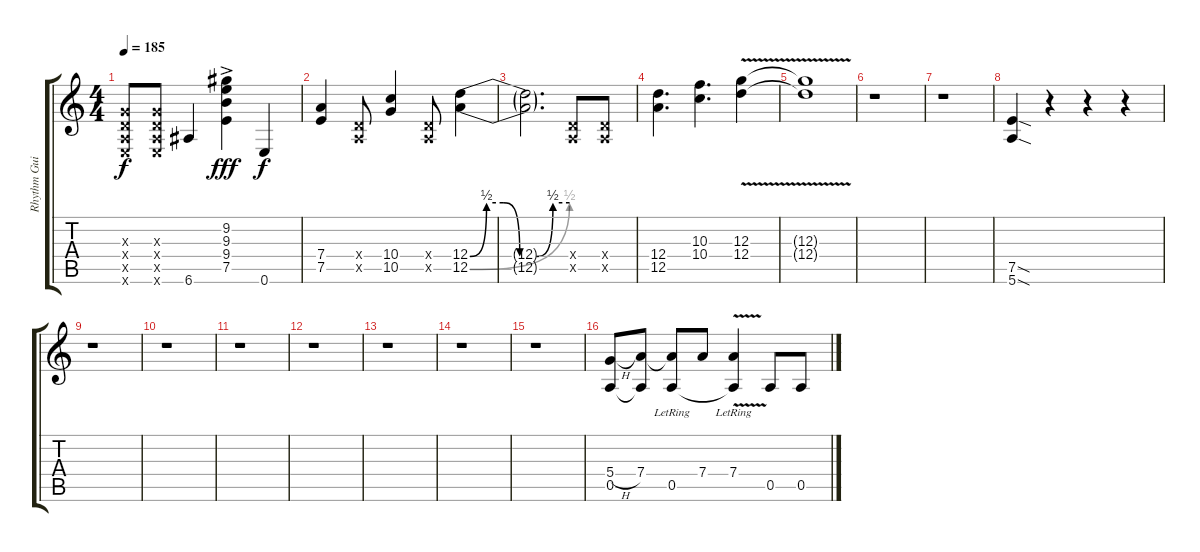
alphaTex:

\track ("Rhythm Guitar 1" "Rhythm Gui") {instrument overdrivenguitar}
\staff {score tabs}
\tuning (E4 B3 G3 D3 A2 E2) {hide}
\ts (4 4)
\tempo 185
\clef g2
\ks c
(0.3{x} 0.4{x} 0.5{x} 0.6{x}).8{dy f} (0.3{x} 0.4{x} 0.5{x} 0.6{x}).8 6.6.4 (9.2{ac} 9.3{ac} 9.4{ac} 7.5).4{dy fff} 0.6.4{dy f} |
(7.4 7.5).4 (0.4{x} 0.5{x}).8 (10.4 10.5).4 (0.4{x} 0.5{x}).8 (12.4{be (custom 0 0 10 2 20 2 30 0 40 0 50 2 60 2)} 12.5{be (bend 0 0 60 2)}).4 |
(12.4{t} 12.5{t}).2{d} (0.4{x} 0.5{x}).8 (0.4{x} 0.5{x}).8 |
(12.4 12.5).4{d} (10.3 10.4).4{d} (12.3{v} 12.4).4 |
(12.3{t} 12.4{t}).1 |
r.1 |
r.1 |
(7.5{sod} 5.6{sod}).4 r.4 r.4 r.4 |
r.1 |
r.1 |
r.1 |
r.1 |
r.1 |
r.1 |
r.1 |
(5.4{h} 0.5).8 (7.4 0.5{t}).8 (7.4{t} 0.5{lr}).8 7.4.8 (7.4{v lr} 0.5{t}).4 0.5.8 0.5.8
